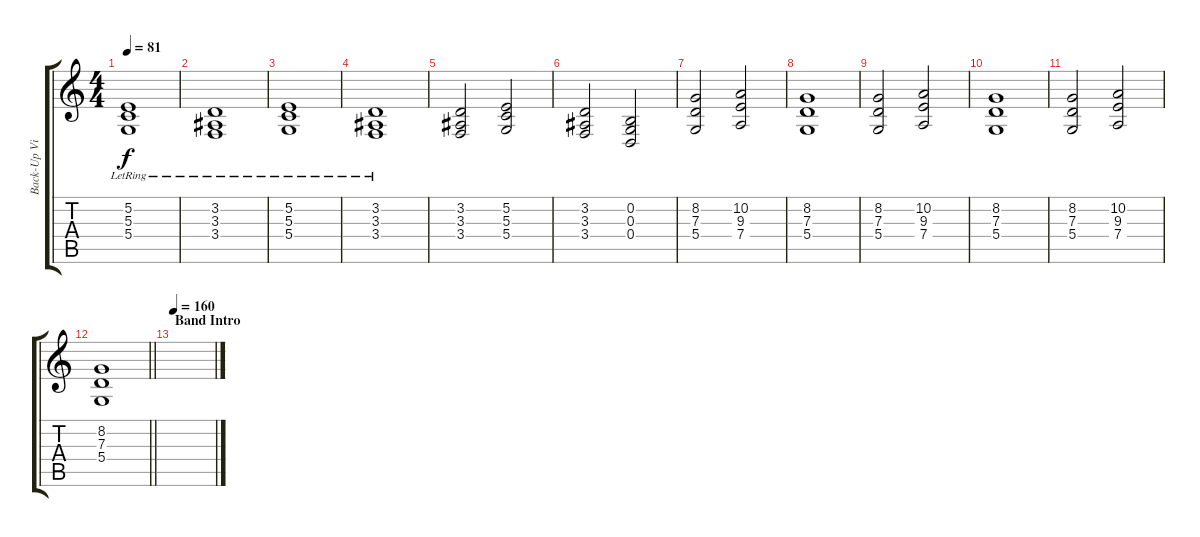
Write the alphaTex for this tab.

\track ("Back-Up Violins" "Back-Up Vi") {instrument viola}
\staff {score tabs}
\tuning (E4 B3 G3 D3 A2 D2) {hide}
\ts (4 4)
\tempo 81
\clef g2
\ks c
(5.2{lr} 5.3{lr} 5.4{lr}).1{dy f} |
(3.2{lr} 3.3{lr} 3.4{lr}).1 |
(5.2{lr} 5.3{lr} 5.4{lr}).1 |
(3.2{lr} 3.3{lr} 3.4{lr}).1 |
(3.2 3.3 3.4).2 (5.2 5.3 5.4).2 |
(3.2 3.3 3.4).2 (0.2 0.3 0.4).2 |
(8.2 7.3 5.4).2 (10.2 9.3 7.4).2 |
(8.2 7.3 5.4).1 |
(8.2 7.3 5.4).2 (10.2 9.3 7.4).2 |
(8.2 7.3 5.4).1 |
(8.2 7.3 5.4).2 (10.2 9.3 7.4).2 |
\barLineRight lightlight
(8.2 7.3 5.4).1 |
\section ("" "Band Intro")
\tempo 160
